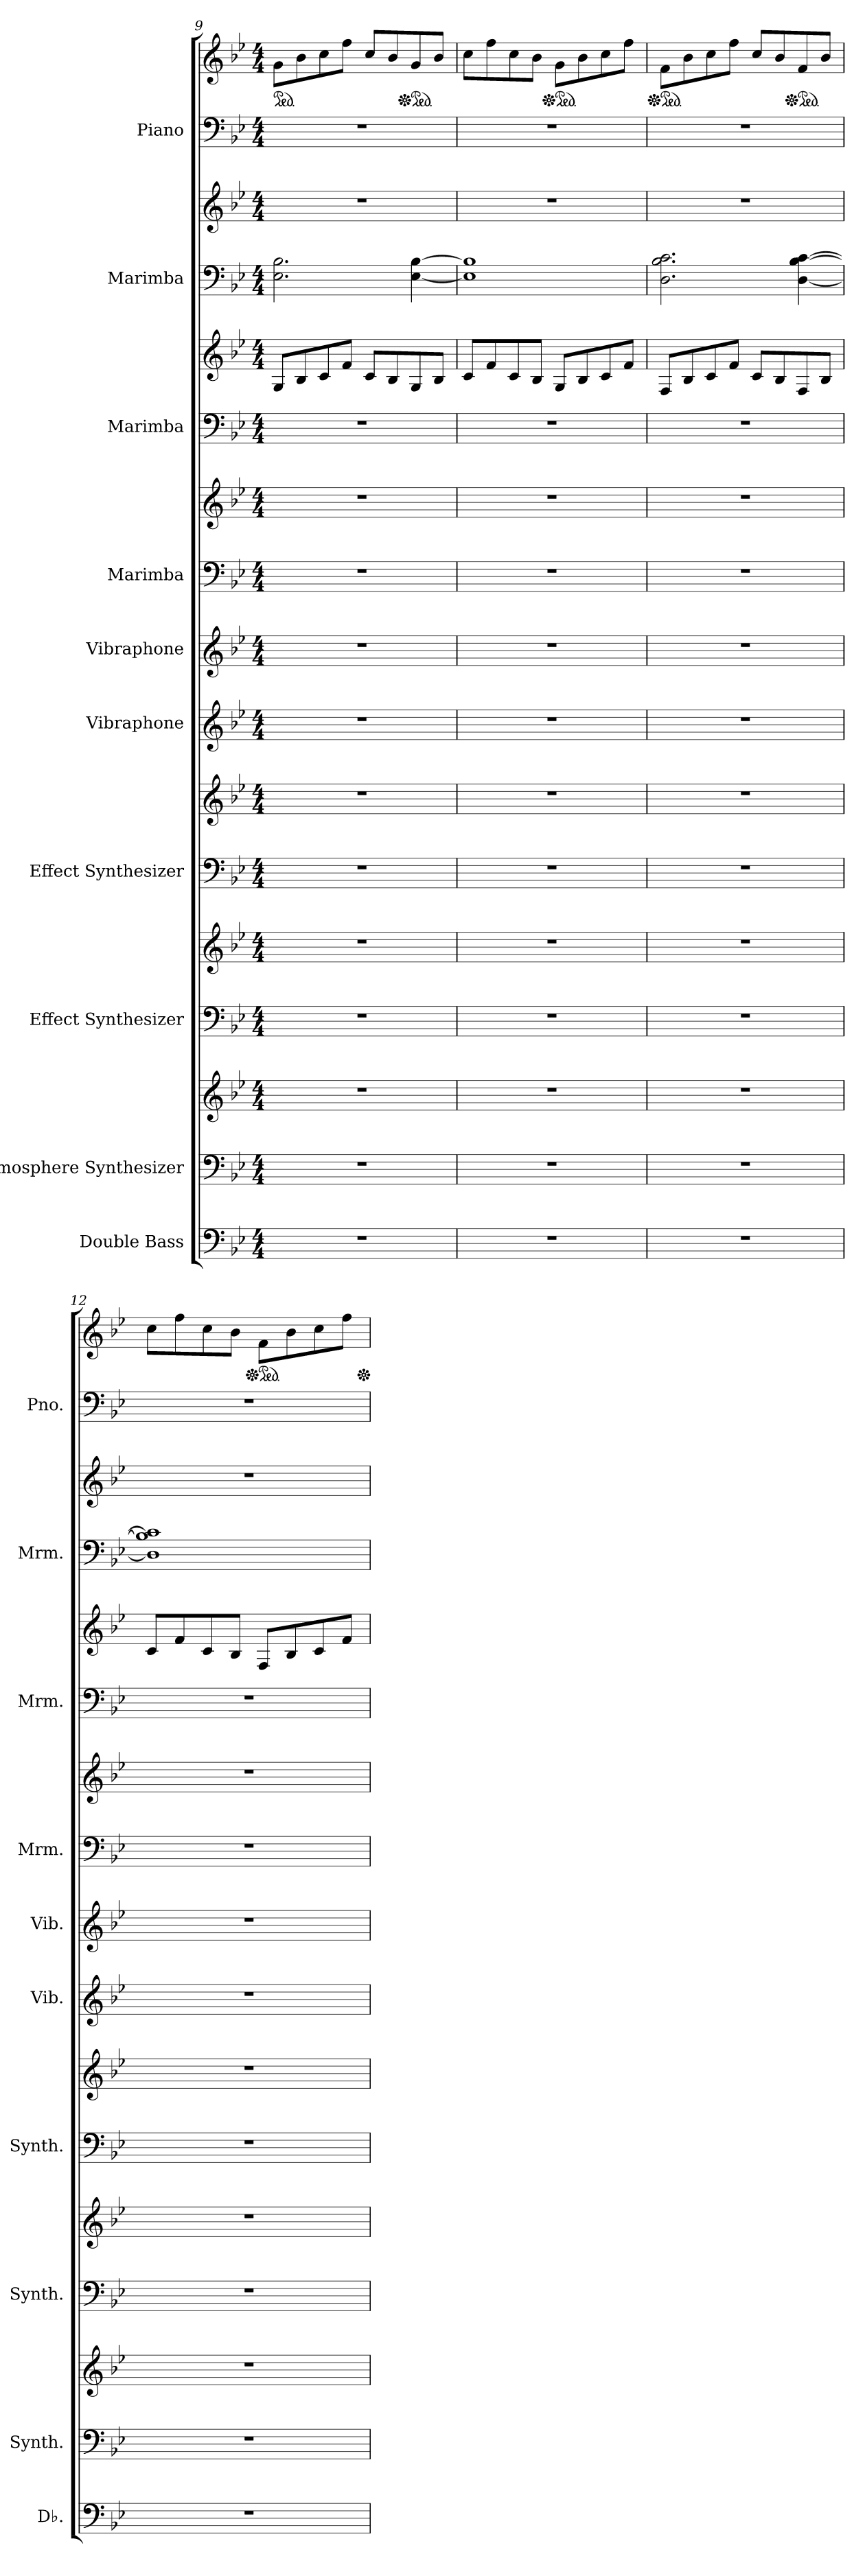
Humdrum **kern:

**kern	**kern	**kern	**kern	**kern	**kern	**kern	**kern	**kern	**kern	**kern	**kern	**kern	**kern	**kern	**kern	**kern
*part10	*part9	*part9	*part8	*part8	*part7	*part7	*part6	*part5	*part4	*part4	*part3	*part3	*part2	*part2	*part1	*part1
*staff17	*staff16	*staff15	*staff14	*staff13	*staff12	*staff11	*staff10	*staff9	*staff8	*staff7	*staff6	*staff5	*staff4	*staff3	*staff2	*staff1
*I"Double Bass	*I"Atmosphere Synthesizer	*	*I"Effect Synthesizer	*	*I"Effect Synthesizer	*	*I"Vibraphone	*I"Vibraphone	*I"Marimba	*	*I"Marimba	*	*I"Marimba	*	*I"Piano	*
*I'Db.	*I'Synth.	*	*I'Synth.	*	*I'Synth.	*	*I'Vib.	*I'Vib.	*I'Mrm.	*	*I'Mrm.	*	*I'Mrm.	*	*I'Pno.	*
*clefF4	*clefF4	*clefG2	*clefF4	*clefG2	*clefF4	*clefG2	*clefG2	*clefG2	*clefF4	*clefG2	*clefF4	*clefG2	*clefF4	*clefG2	*clefF4	*clefG2
*ITrd7c12	*	*	*	*	*	*	*	*	*	*	*	*	*	*	*	*
*k[b-e-]	*k[b-e-]	*k[b-e-]	*k[b-e-]	*k[b-e-]	*k[b-e-]	*k[b-e-]	*k[b-e-]	*k[b-e-]	*k[b-e-]	*k[b-e-]	*k[b-e-]	*k[b-e-]	*k[b-e-]	*k[b-e-]	*k[b-e-]	*k[b-e-]
*M4/4	*M4/4	*M4/4	*M4/4	*M4/4	*M4/4	*M4/4	*M4/4	*M4/4	*M4/4	*M4/4	*M4/4	*M4/4	*M4/4	*M4/4	*M4/4	*M4/4
*	*	*	*	*	*	*	*	*	*	*	*	*	*	*	*	*ped
=9	=9	=9	=9	=9	=9	=9	=9	=9	=9	=9	=9	=9	=9	=9	=9	=9
1r	1r	1r	1r	1r	1r	1r	1r	1r	1r	1r	1r	8G/L	2.E-\ 2.B-\	1r	1r	8g\L
.	.	.	.	.	.	.	.	.	.	.	.	8B-/	.	.	.	8b-\
.	.	.	.	.	.	.	.	.	.	.	.	8c/	.	.	.	8cc\
.	.	.	.	.	.	.	.	.	.	.	.	8f/J	.	.	.	8ff\J
.	.	.	.	.	.	.	.	.	.	.	.	8c/L	.	.	.	8cc/L
.	.	.	.	.	.	.	.	.	.	.	.	8B-/	.	.	.	8b-/
*	*	*	*	*	*	*	*	*	*	*	*	*	*	*	*	*Xped
*	*	*	*	*	*	*	*	*	*	*	*	*	*	*	*	*ped
.	.	.	.	.	.	.	.	.	.	.	.	8G/	[4E-\ [4B-\	.	.	8g/
.	.	.	.	.	.	.	.	.	.	.	.	8B-/J	.	.	.	8b-/J
=10	=10	=10	=10	=10	=10	=10	=10	=10	=10	=10	=10	=10	=10	=10	=10	=10
1r	1r	1r	1r	1r	1r	1r	1r	1r	1r	1r	1r	8c/L	1E-] 1B-]	1r	1r	8cc\L
.	.	.	.	.	.	.	.	.	.	.	.	8f/	.	.	.	8ff\
.	.	.	.	.	.	.	.	.	.	.	.	8c/	.	.	.	8cc\
.	.	.	.	.	.	.	.	.	.	.	.	8B-/J	.	.	.	8b-\J
*	*	*	*	*	*	*	*	*	*	*	*	*	*	*	*	*Xped
*	*	*	*	*	*	*	*	*	*	*	*	*	*	*	*	*ped
.	.	.	.	.	.	.	.	.	.	.	.	8G/L	.	.	.	8g\L
.	.	.	.	.	.	.	.	.	.	.	.	8B-/	.	.	.	8b-\
.	.	.	.	.	.	.	.	.	.	.	.	8c/	.	.	.	8cc\
.	.	.	.	.	.	.	.	.	.	.	.	8f/J	.	.	.	8ff\J
=11	=11	=11	=11	=11	=11	=11	=11	=11	=11	=11	=11	=11	=11	=11	=11	=11
*	*	*	*	*	*	*	*	*	*	*	*	*	*	*	*	*Xped
*	*	*	*	*	*	*	*	*	*	*	*	*	*	*	*	*ped
1r	1r	1r	1r	1r	1r	1r	1r	1r	1r	1r	1r	8F/L	2.D\ 2.B-\ 2.c\	1r	1r	8f\L
.	.	.	.	.	.	.	.	.	.	.	.	8B-/	.	.	.	8b-\
.	.	.	.	.	.	.	.	.	.	.	.	8c/	.	.	.	8cc\
.	.	.	.	.	.	.	.	.	.	.	.	8f/J	.	.	.	8ff\J
.	.	.	.	.	.	.	.	.	.	.	.	8c/L	.	.	.	8cc/L
.	.	.	.	.	.	.	.	.	.	.	.	8B-/	.	.	.	8b-/
*	*	*	*	*	*	*	*	*	*	*	*	*	*	*	*	*Xped
*	*	*	*	*	*	*	*	*	*	*	*	*	*	*	*	*ped
.	.	.	.	.	.	.	.	.	.	.	.	8F/	[4D\ [4B-\ [4c\	.	.	8f/
.	.	.	.	.	.	.	.	.	.	.	.	8B-/J	.	.	.	8b-/J
!!LO:PB:g=z
=12	=12	=12	=12	=12	=12	=12	=12	=12	=12	=12	=12	=12	=12	=12	=12	=12
1r	1r	1r	1r	1r	1r	1r	1r	1r	1r	1r	1r	8c/L	1D] 1B-] 1c]	1r	1r	8cc\L
.	.	.	.	.	.	.	.	.	.	.	.	8f/	.	.	.	8ff\
.	.	.	.	.	.	.	.	.	.	.	.	8c/	.	.	.	8cc\
.	.	.	.	.	.	.	.	.	.	.	.	8B-/J	.	.	.	8b-\J
*	*	*	*	*	*	*	*	*	*	*	*	*	*	*	*	*Xped
*	*	*	*	*	*	*	*	*	*	*	*	*	*	*	*	*ped
.	.	.	.	.	.	.	.	.	.	.	.	8F/L	.	.	.	8f\L
.	.	.	.	.	.	.	.	.	.	.	.	8B-/	.	.	.	8b-\
.	.	.	.	.	.	.	.	.	.	.	.	8c/	.	.	.	8cc\
.	.	.	.	.	.	.	.	.	.	.	.	8f/J	.	.	.	8ff\J
*	*	*	*	*	*	*	*	*	*	*	*	*	*	*	*	*Xped
=	=	=	=	=	=	=	=	=	=	=	=	=	=	=	=	=
*-	*-	*-	*-	*-	*-	*-	*-	*-	*-	*-	*-	*-	*-	*-	*-	*-
